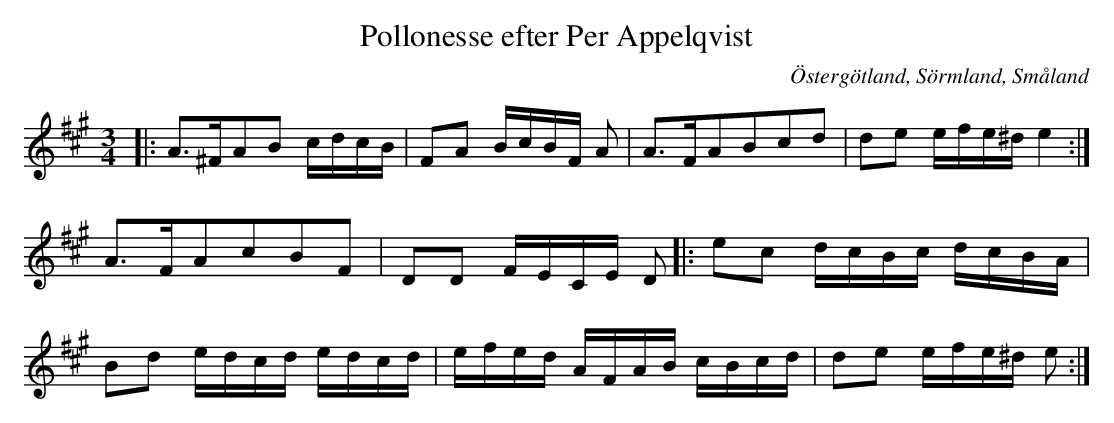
X:1
T:Pollonesse efter Per Appelqvist
O:Östergötland, Sörmland, Småland
M:3/4
L:1/8
K:A
|: A>^FAB c/2d/2c/2B/2| FA B/2c/2B/2F/2 A | A>FABcd | de e/2f/2e/2^d/2 e2 :| A>FAcBF | DD F/2E/2C/2E/2 D |: ec d/2c/2B/2c/2 d/2c/2B/2A/2 | Bd e/2d/2c/2d/2 e/2d/2c/2d/2 |e/2f/2e/2d/2 A/2F/2A/2B/2 c/2B/2c/2d/2 | de e/2f/2e/2^d/2 e :|
